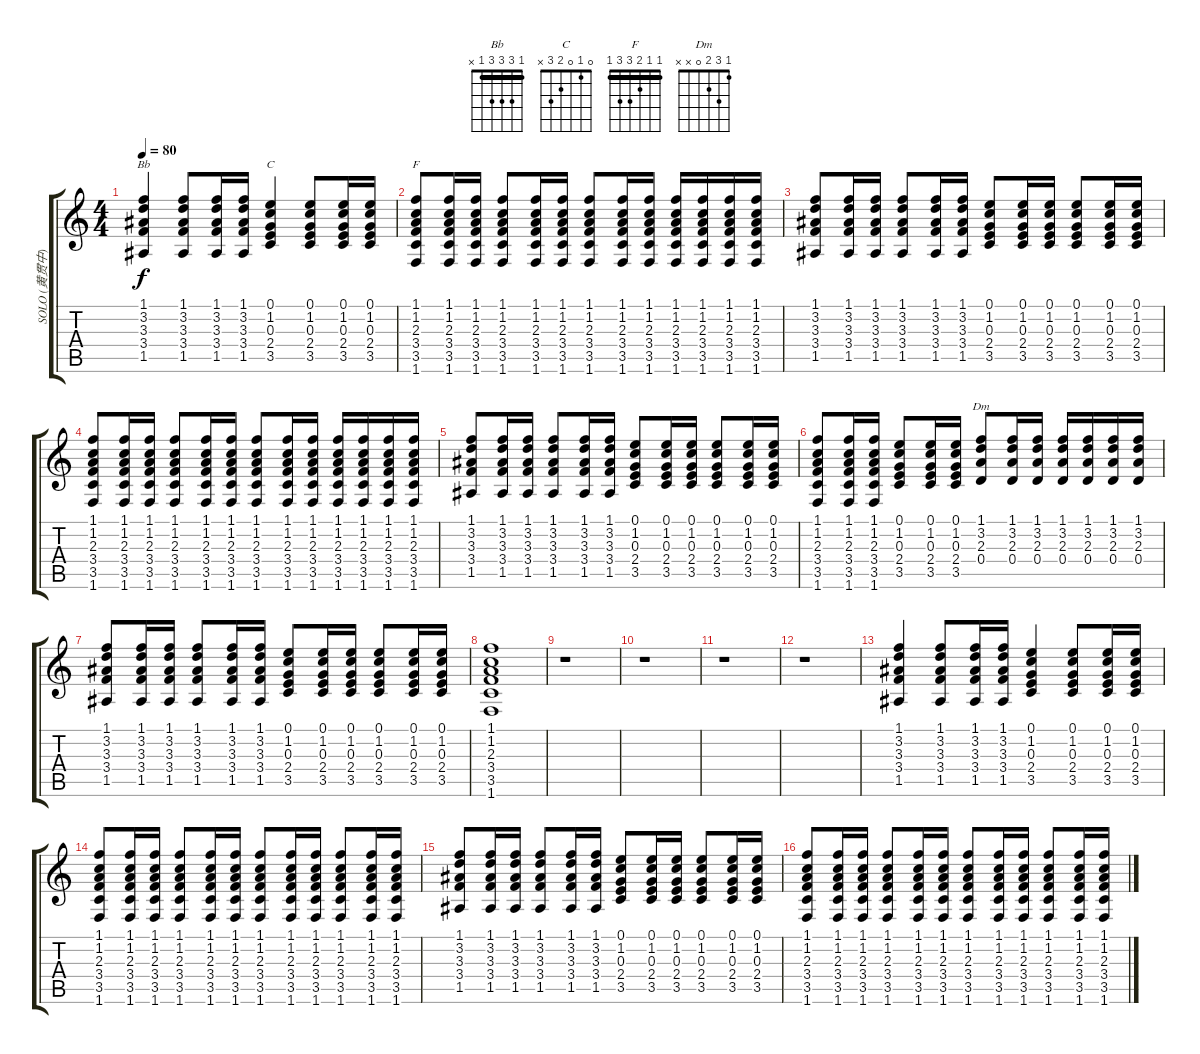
\track ("SOLO (黄贯中)" "SOLO (黄贯中)") {instrument acousticguitarsteel}
\staff {score tabs}
\tuning (E4 B3 G3 D3 A2 E2) {hide}
\chord ("Bb" 1 3 3 3 1 x) {barre 1}
\chord ("C" 0 1 0 2 3 x)
\chord ("F" 1 1 2 3 3 1) {barre 1}
\chord ("Dm" 1 3 2 0 x x)
\ts (4 4)
\tempo 80
\clef g2
\ks c
(1.1 3.2 3.3 3.4 1.5).4{ch "Bb" dy f} (1.1 3.2 3.3 3.4 1.5).8 (1.1 3.2 3.3 3.4 1.5).16 (1.1 3.2 3.3 3.4 1.5).16 (0.1 1.2 0.3 2.4 3.5).4{ch "C"} (0.1 1.2 0.3 2.4 3.5).8 (0.1 1.2 0.3 2.4 3.5).16 (0.1 1.2 0.3 2.4 3.5).16 |
(1.1 1.2 2.3 3.4 3.5 1.6).8{ch "F"} (1.1 1.2 2.3 3.4 3.5 1.6).16 (1.1 1.2 2.3 3.4 3.5 1.6).16 (1.1 1.2 2.3 3.4 3.5 1.6).8 (1.1 1.2 2.3 3.4 3.5 1.6).16 (1.1 1.2 2.3 3.4 3.5 1.6).16 (1.1 1.2 2.3 3.4 3.5 1.6).8 (1.1 1.2 2.3 3.4 3.5 1.6).16 (1.1 1.2 2.3 3.4 3.5 1.6).16 (1.1 1.2 2.3 3.4 3.5 1.6).16 (1.1 1.2 2.3 3.4 3.5 1.6).16 (1.1 1.2 2.3 3.4 3.5 1.6).16 (1.1 1.2 2.3 3.4 3.5 1.6).16 |
(1.1 3.2 3.3 3.4 1.5).8 (1.1 3.2 3.3 3.4 1.5).16 (1.1 3.2 3.3 3.4 1.5).16 (1.1 3.2 3.3 3.4 1.5).8 (1.1 3.2 3.3 3.4 1.5).16 (1.1 3.2 3.3 3.4 1.5).16 (0.1 1.2 0.3 2.4 3.5).8 (0.1 1.2 0.3 2.4 3.5).16 (0.1 1.2 0.3 2.4 3.5).16 (0.1 1.2 0.3 2.4 3.5).8 (0.1 1.2 0.3 2.4 3.5).16 (0.1 1.2 0.3 2.4 3.5).16 |
(1.1 1.2 2.3 3.4 3.5 1.6).8 (1.1 1.2 2.3 3.4 3.5 1.6).16 (1.1 1.2 2.3 3.4 3.5 1.6).16 (1.1 1.2 2.3 3.4 3.5 1.6).8 (1.1 1.2 2.3 3.4 3.5 1.6).16 (1.1 1.2 2.3 3.4 3.5 1.6).16 (1.1 1.2 2.3 3.4 3.5 1.6).8 (1.1 1.2 2.3 3.4 3.5 1.6).16 (1.1 1.2 2.3 3.4 3.5 1.6).16 (1.1 1.2 2.3 3.4 3.5 1.6).16 (1.1 1.2 2.3 3.4 3.5 1.6).16 (1.1 1.2 2.3 3.4 3.5 1.6).16 (1.1 1.2 2.3 3.4 3.5 1.6).16 |
(1.1 3.2 3.3 3.4 1.5).8 (1.1 3.2 3.3 3.4 1.5).16 (1.1 3.2 3.3 3.4 1.5).16 (1.1 3.2 3.3 3.4 1.5).8 (1.1 3.2 3.3 3.4 1.5).16 (1.1 3.2 3.3 3.4 1.5).16 (0.1 1.2 0.3 2.4 3.5).8 (0.1 1.2 0.3 2.4 3.5).16 (0.1 1.2 0.3 2.4 3.5).16 (0.1 1.2 0.3 2.4 3.5).8 (0.1 1.2 0.3 2.4 3.5).16 (0.1 1.2 0.3 2.4 3.5).16 |
(1.1 1.2 2.3 3.4 3.5 1.6).8 (1.1 1.2 2.3 3.4 3.5 1.6).16 (1.1 1.2 2.3 3.4 3.5 1.6).16 (0.1 1.2 0.3 2.4 3.5).8 (0.1 1.2 0.3 2.4 3.5).16 (0.1 1.2 0.3 2.4 3.5).16 (1.1 3.2 2.3 0.4).8{ch "Dm"} (1.1 3.2 2.3 0.4).16 (1.1 3.2 2.3 0.4).16 (1.1 3.2 2.3 0.4).16 (1.1 3.2 2.3 0.4).16 (1.1 3.2 2.3 0.4).16 (1.1 3.2 2.3 0.4).16 |
(1.1 3.2 3.3 3.4 1.5).8 (1.1 3.2 3.3 3.4 1.5).16 (1.1 3.2 3.3 3.4 1.5).16 (1.1 3.2 3.3 3.4 1.5).8 (1.1 3.2 3.3 3.4 1.5).16 (1.1 3.2 3.3 3.4 1.5).16 (0.1 1.2 0.3 2.4 3.5).8 (0.1 1.2 0.3 2.4 3.5).16 (0.1 1.2 0.3 2.4 3.5).16 (0.1 1.2 0.3 2.4 3.5).8 (0.1 1.2 0.3 2.4 3.5).16 (0.1 1.2 0.3 2.4 3.5).16 |
(1.1 1.2 2.3 3.4 3.5 1.6).1 |
r.1 |
r.1 |
r.1 |
r.1 |
(1.1 3.2 3.3 3.4 1.5).4 (1.1 3.2 3.3 3.4 1.5).8 (1.1 3.2 3.3 3.4 1.5).16 (1.1 3.2 3.3 3.4 1.5).16 (0.1 1.2 0.3 2.4 3.5).4 (0.1 1.2 0.3 2.4 3.5).8 (0.1 1.2 0.3 2.4 3.5).16 (0.1 1.2 0.3 2.4 3.5).16 |
(1.1 1.2 2.3 3.4 3.5 1.6).8 (1.1 1.2 2.3 3.4 3.5 1.6).16 (1.1 1.2 2.3 3.4 3.5 1.6).16 (1.1 1.2 2.3 3.4 3.5 1.6).8 (1.1 1.2 2.3 3.4 3.5 1.6).16 (1.1 1.2 2.3 3.4 3.5 1.6).16 (1.1 1.2 2.3 3.4 3.5 1.6).8 (1.1 1.2 2.3 3.4 3.5 1.6).16 (1.1 1.2 2.3 3.4 3.5 1.6).16 (1.1 1.2 2.3 3.4 3.5 1.6).8 (1.1 1.2 2.3 3.4 3.5 1.6).16 (1.1 1.2 2.3 3.4 3.5 1.6).16 |
(1.1 3.2 3.3 3.4 1.5).8 (1.1 3.2 3.3 3.4 1.5).16 (1.1 3.2 3.3 3.4 1.5).16 (1.1 3.2 3.3 3.4 1.5).8 (1.1 3.2 3.3 3.4 1.5).16 (1.1 3.2 3.3 3.4 1.5).16 (0.1 1.2 0.3 2.4 3.5).8 (0.1 1.2 0.3 2.4 3.5).16 (0.1 1.2 0.3 2.4 3.5).16 (0.1 1.2 0.3 2.4 3.5).8 (0.1 1.2 0.3 2.4 3.5).16 (0.1 1.2 0.3 2.4 3.5).16 |
(1.1 1.2 2.3 3.4 3.5 1.6).8 (1.1 1.2 2.3 3.4 3.5 1.6).16 (1.1 1.2 2.3 3.4 3.5 1.6).16 (1.1 1.2 2.3 3.4 3.5 1.6).8 (1.1 1.2 2.3 3.4 3.5 1.6).16 (1.1 1.2 2.3 3.4 3.5 1.6).16 (1.1 1.2 2.3 3.4 3.5 1.6).8 (1.1 1.2 2.3 3.4 3.5 1.6).16 (1.1 1.2 2.3 3.4 3.5 1.6).16 (1.1 1.2 2.3 3.4 3.5 1.6).8 (1.1 1.2 2.3 3.4 3.5 1.6).16 (1.1 1.2 2.3 3.4 3.5 1.6).16
